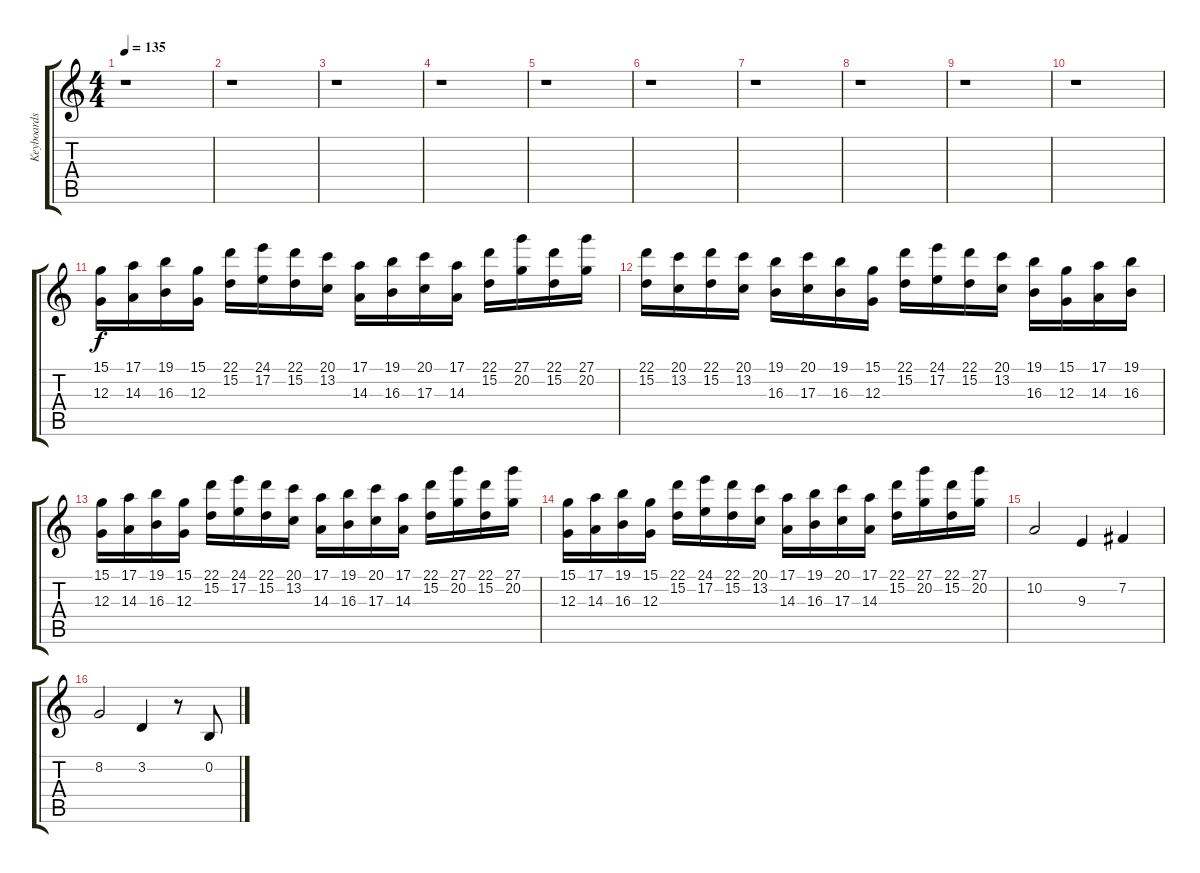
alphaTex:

\track ("Keyboards" "Keyboards") {instrument flute}
\staff {score tabs}
\tuning (E4 B3 G3 D3 A2 E2) {hide}
\ts (4 4)
\tempo 135
\clef g2
\ks c
r.1{dy f} |
r.1 |
r.1 |
r.1 |
r.1 |
r.1 |
r.1 |
r.1 |
r.1 |
r.1 |
(15.1 12.3).16 (17.1 14.3).16 (19.1 16.3).16 (15.1 12.3).16 (22.1 15.2).16 (24.1 17.2).16 (22.1 15.2).16 (20.1 13.2).16 (17.1 14.3).16 (19.1 16.3).16 (20.1 17.3).16 (17.1 14.3).16 (22.1 15.2).16 (27.1 20.2).16 (22.1 15.2).16 (27.1 20.2).16 |
(22.1 15.2).16 (20.1 13.2).16 (22.1 15.2).16 (20.1 13.2).16 (19.1 16.3).16 (20.1 17.3).16 (19.1 16.3).16 (15.1 12.3).16 (22.1 15.2).16 (24.1 17.2).16 (22.1 15.2).16 (20.1 13.2).16 (19.1 16.3).16 (15.1 12.3).16 (17.1 14.3).16 (19.1 16.3).16 |
(15.1 12.3).16 (17.1 14.3).16 (19.1 16.3).16 (15.1 12.3).16 (22.1 15.2).16 (24.1 17.2).16 (22.1 15.2).16 (20.1 13.2).16 (17.1 14.3).16 (19.1 16.3).16 (20.1 17.3).16 (17.1 14.3).16 (22.1 15.2).16 (27.1 20.2).16 (22.1 15.2).16 (27.1 20.2).16 |
(15.1 12.3).16 (17.1 14.3).16 (19.1 16.3).16 (15.1 12.3).16 (22.1 15.2).16 (24.1 17.2).16 (22.1 15.2).16 (20.1 13.2).16 (17.1 14.3).16 (19.1 16.3).16 (20.1 17.3).16 (17.1 14.3).16 (22.1 15.2).16 (27.1 20.2).16 (22.1 15.2).16 (27.1 20.2).16 |
10.2.2 9.3.4 7.2.4 |
8.2.2 3.2.4 r.8 0.2.8
